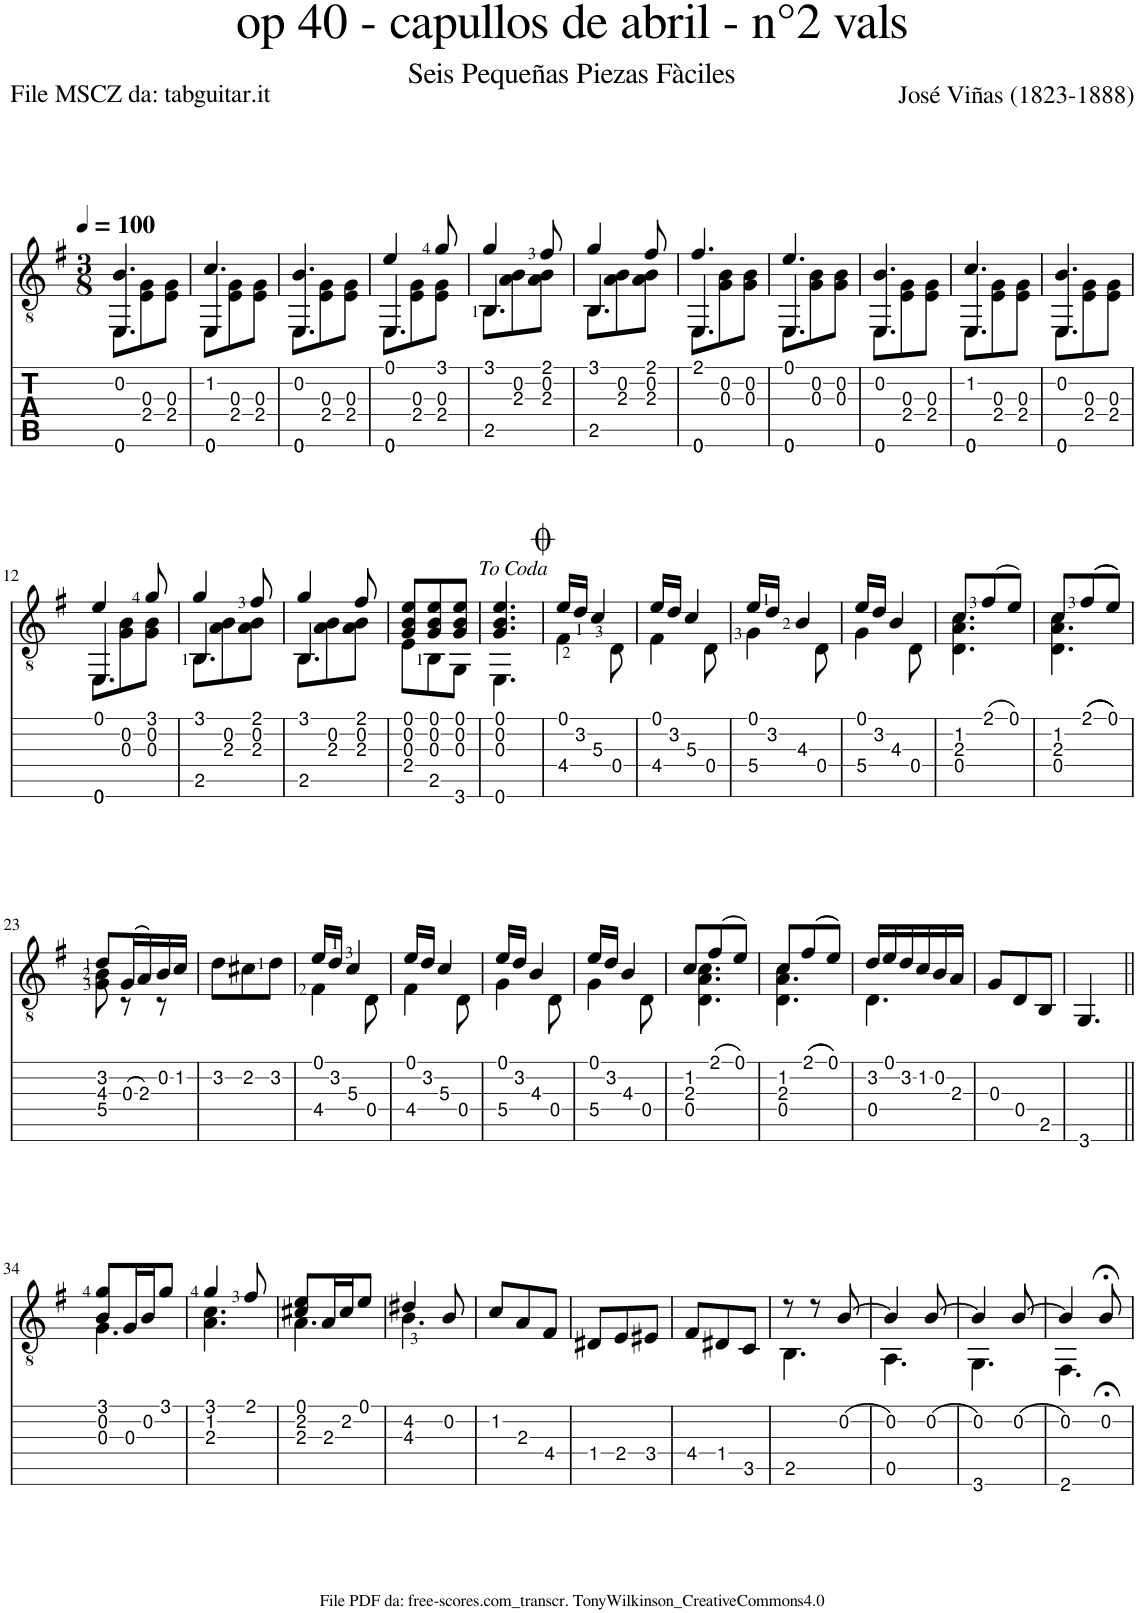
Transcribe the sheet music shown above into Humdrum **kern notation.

**kern	**kern
*part1	*part1
*staff2	*staff1
*I"Guitar	*
*I'Guit.	*
*stria6	*
*	*clefGv2
*k[f#]	*k[f#]
*M3/8	*M3/8
*MM100	*MM100
=1	=1
*^	*^
*	*^	*	*^
4.B	8EEL	4.EE	4.B/	8EE\L	4.EE/
.	8E\ 8G\	.	.	8E\ 8G\	.
.	8E\ 8G\J	.	.	8E\ 8G\J	.
=2	=2	=2	=2	=2	=2
4.c	8EEL	4.EE	4.c/	8EE\L	4.EE/
.	8E\ 8G\	.	.	8E\ 8G\	.
.	8E\ 8G\J	.	.	8E\ 8G\J	.
=3	=3	=3	=3	=3	=3
4.B	8EEL	4.EE	4.B/	8EE\L	4.EE/
.	8E\ 8G\	.	.	8E\ 8G\	.
.	8E\ 8G\J	.	.	8E\ 8G\J	.
=4	=4	=4	=4	=4	=4
4e	8EEL	4.EE	4e/	8EE\L	4.EE/
.	8E\ 8G\	.	.	8E\ 8G\	.
8g	8E\ 8G\J	.	8g/	8E\ 8G\J	.
=5	=5	=5	=5	=5	=5
4g	8BBL	4.BB	4g/	8BB\L	4.BB/
.	8A\ 8B\	.	.	8A\ 8B\	.
8f#	8A\ 8B\J	.	8f#/	8A\ 8B\J	.
=6	=6	=6	=6	=6	=6
4g	8BBL	4.BB	4g/	8BB\L	4.BB/
.	8A\ 8B\	.	.	8A\ 8B\	.
8f#	8A\ 8B\J	.	8f#/	8A\ 8B\J	.
=7	=7	=7	=7	=7	=7
4.f#	8EEL	4.EE	4.f#/	8EE\L	4.EE/
.	8G\ 8B\	.	.	8G\ 8B\	.
.	8G\ 8B\J	.	.	8G\ 8B\J	.
=8	=8	=8	=8	=8	=8
4.e	8EEL	4.EE	4.e/	8EE\L	4.EE/
.	8G\ 8B\	.	.	8G\ 8B\	.
.	8G\ 8B\J	.	.	8G\ 8B\J	.
=9	=9	=9	=9	=9	=9
4.B	8EEL	4.EE	4.B/	8EE\L	4.EE/
.	8E\ 8G\	.	.	8E\ 8G\	.
.	8E\ 8G\J	.	.	8E\ 8G\J	.
=10	=10	=10	=10	=10	=10
4.c	8EEL	4.EE	4.c/	8EE\L	4.EE/
.	8E\ 8G\	.	.	8E\ 8G\	.
.	8E\ 8G\J	.	.	8E\ 8G\J	.
=11	=11	=11	=11	=11	=11
4.B	8EEL	4.EE	4.B/	8EE\L	4.EE/
.	8E\ 8G\	.	.	8E\ 8G\	.
.	8E\ 8G\J	.	.	8E\ 8G\J	.
!!LO:LB:g=z	!!	!!
=12	=12	=12	=12	=12	=12
4e	8EEL	4.EE	4e/	8EE\L	4.EE/
.	8G\ 8B\	.	.	8G\ 8B\	.
8g	8G\ 8B\J	.	8g/	8G\ 8B\J	.
=13	=13	=13	=13	=13	=13
4g	8BBL	4.BB	4g/	8BB\L	4.BB/
.	8A\ 8B\	.	.	8A\ 8B\	.
8f#	8A\ 8B\J	.	8f#/	8A\ 8B\J	.
=14	=14	=14	=14	=14	=14
4g	8BBL	4.BB	4g/	8BB\L	4.BB/
.	8A\ 8B\	.	.	8A\ 8B\	.
8f#	8A\ 8B\J	.	8f#/	8A\ 8B\J	.
*	*v	*v	*	*	*
*	*	*	*v	*v
=15	=15	=15	=15
8G\ 8B\ 8e\L	8EL	8G/ 8B/ 8e/L	8E\L
8G\ 8B\ 8e\	8BB	8G/ 8B/ 8e/	8BB\
8G\ 8B\ 8e\J	8GGJ	8G/ 8B/ 8e/J	8GG\J
=16	=16	=16	=16
4.G 4.B 4.e	4.EE	4.G/ 4.B/ 4.e/	4.EE\
=17	=17	=17	=17
16eLL	4F#	16e/LL	4F#\
16dJJ	.	16d/JJ	.
4c	.	4c/	.
.	8D	.	8D\
=18	=18	=18	=18
16eLL	4F#	16e/LL	4F#\
16dJJ	.	16d/JJ	.
4c	.	4c/	.
.	8D	.	8D\
=19	=19	=19	=19
16eLL	4G	16e/LL	4G\
16dJJ	.	16d/JJ	.
4B	.	4B/	.
.	8D	.	8D\
=20	=20	=20	=20
16eLL	4G	16e/LL	4G\
16dJJ	.	16d/JJ	.
4B	.	4B/	.
.	8D	.	8D\
=21	=21	=21	=21
8cL	4.c 4.D 4.A	8c/L	4.D\ 4.A\ 4.c\
8f#	.	(8f#/	.
8eJ	.	8e/J)	.
=22	=22	=22	=22
8cL	4.c 4.D 4.A	8c/L	4.D\ 4.A\ 4.c\
8f#	.	(((8f#/	.
8eJ	.	8e/J)))	.
!!LO:LB:g=z	!!
=23	=23	=23	=23
8dL	8G 8B	8d/L	8G\ 8B\
16GL	8r	(16G/L	8r
16A	.	16A/)	.
16B	8r	16B/	8r
16cJJ	.	16c/JJ	.
*v	*v	*	*
*	*v	*v
=24	=24
8dL	8d\L
8c#	8c#X\
8dJ	8d\J
=25	=25
*^	*^
16eLL	4F#	16e/LL	4F#\
16dJJ	.	16d/JJ	.
4c	.	4c/	.
.	8D	.	8D\
=26	=26	=26	=26
16eLL	4F#	16e/LL	4F#\
16dJJ	.	16d/JJ	.
4c	.	4c/	.
.	8D	.	8D\
=27	=27	=27	=27
16eLL	4G	16e/LL	4G\
16dJJ	.	16d/JJ	.
4B	.	4B/	.
.	8D	.	8D\
=28	=28	=28	=28
16eLL	4G	16e/LL	4G\
16dJJ	.	16d/JJ	.
4B	.	4B/	.
.	8D	.	8D\
=29	=29	=29	=29
8cL	4.c 4.D 4.A	8c/L	4.D\ 4.A\ 4.c\
8f#	.	(8f#/	.
8eJ	.	8e/J)	.
=30	=30	=30	=30
8cL	4.c 4.D 4.A	8c/L	4.D\ 4.A\ 4.c\
8f#	.	((8f#/	.
8eJ	.	8e/J))	.
=31	=31	=31	=31
16dLL	4.D	16d/LL	4.D\
16e	.	16e/	.
16d	.	16d/	.
16c	.	16c/	.
16B	.	16B/	.
16AJJ	.	16A/JJ	.
*v	*v	*	*
*	*v	*v
=32	=32
8GL	8G/L
8D	8D/
8BBJ	8BB/J
=33	=33
4.GG	4.GG/
!!LO:LB:g=z
=34||	=34||
*^	*^
8B\ 8g\L	4.G	8B/ 8g/L	4.G\
16GL	.	16G/L	.
16BJ	.	16B/J	.
8gJ	.	8g/J	.
=35	=35	=35	=35
4g	4.A 4.c	4g/	4.A\ 4.c\
8f#	.	8f#/	.
=36	=36	=36	=36
8c#\ 8e\L	4.A	8c#X/ 8e/L	4.A\
16AL	.	16A/L	.
16c#J	.	16c#/J	.
8eJ	.	8e/J	.
=37	=37	=37	=37
4d#	4.B	4d#X/	4.B\
8B	.	8B/	.
*v	*v	*	*
*	*v	*v
=38	=38
8cL	8c/L
8A	8A/
8F#J	8F#/J
=39	=39
8D#L	8D#X/L
8E	8E/
8E#J	8E#X/J
=40	=40
8F#L	8F#/L
8D#	8D#X/
8CJ	8C/J
=41	=41
*^	*^
8r	4.BB	8r	4.BB\
8r	.	8r	.
[8B	.	[8B/	.
=42	=42	=42	=42
4B]	4.AA	4B/]	4.AA\
[8B	.	[8B/	.
=43	=43	=43	=43
4B]	4.GG	4B/]	4.GG\
[8B	.	[8B/	.
=44	=44	=44	=44
4B]	4.FF#	4B/]	4.FF#\
8B;<	.	8B;</	.
*v	*v	*	*
*	*v	*v
=	=
*-	*-
